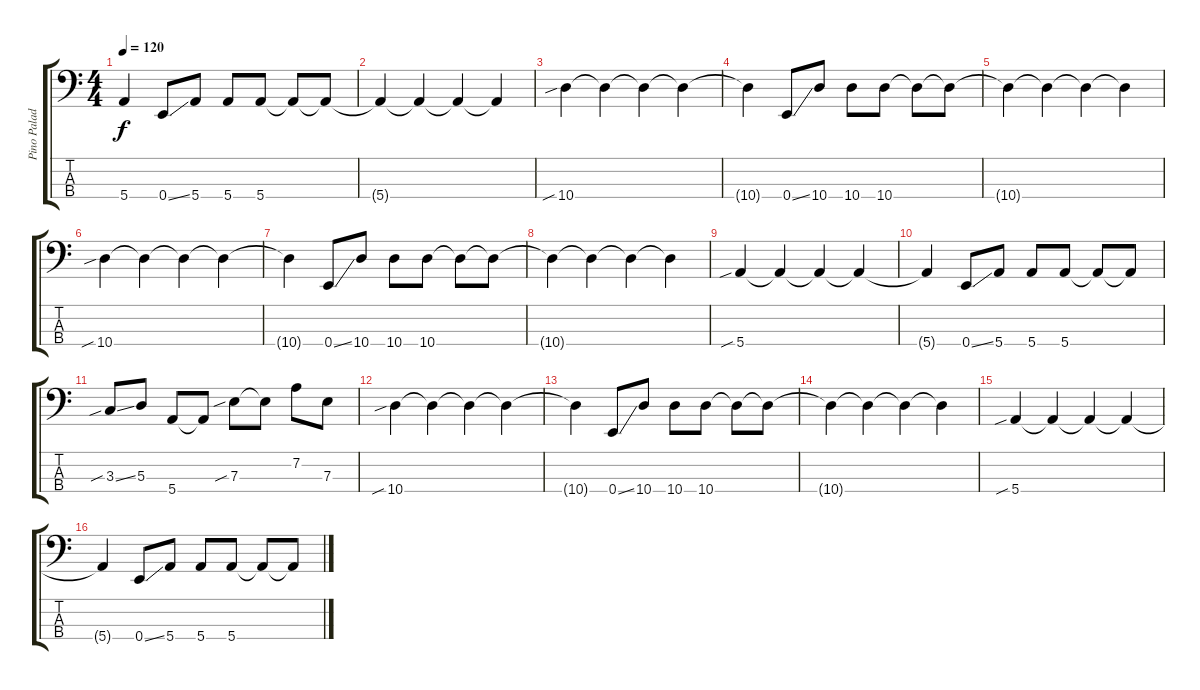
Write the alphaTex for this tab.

\track ("Pino Paladino" "Pino Palad") {instrument electricbassfinger}
\staff {score tabs}
\tuning (G2 D2 A1 E1) {hide}
\ts (4 4)
\tempo 120
\clef f4
\ks c
5.4{t}.4{dy f} 0.4{ss}.8 5.4.8 5.4.8 5.4.8 5.4{t}.8 5.4{t}.8 |
5.4{t}.4 5.4{t}.4 5.4{t}.4 5.4{t}.4 |
10.4{sib}.4 10.4{t}.4 10.4{t}.4 10.4{t}.4 |
10.4{t}.4 0.4{ss}.8 10.4.8 10.4.8 10.4.8 10.4{t}.8 10.4{t}.8 |
10.4{t}.4 10.4{t}.4 10.4{t}.4 10.4{t}.4 |
10.4{sib}.4 10.4{t}.4 10.4{t}.4 10.4{t}.4 |
10.4{t}.4 0.4{ss}.8 10.4.8 10.4.8 10.4.8 10.4{t}.8 10.4{t}.8 |
10.4{t}.4 10.4{t}.4 10.4{t}.4 10.4{t}.4 |
5.4{sib}.4 5.4{t}.4 5.4{t}.4 5.4{t}.4 |
5.4{t}.4 0.4{ss}.8 5.4.8 5.4.8 5.4.8 5.4{t}.8 5.4{t}.8 |
3.3{sib ss}.8 5.3.8 5.4.8 5.4{t}.8 7.3{sib}.8 7.3{t}.8 7.2.8 7.3.8 |
10.4{sib}.4 10.4{t}.4 10.4{t}.4 10.4{t}.4 |
10.4{t}.4 0.4{ss}.8 10.4.8 10.4.8 10.4.8 10.4{t}.8 10.4{t}.8 |
10.4{t}.4 10.4{t}.4 10.4{t}.4 10.4{t}.4 |
5.4{sib}.4 5.4{t}.4 5.4{t}.4 5.4{t}.4 |
5.4{t}.4 0.4{ss}.8 5.4.8 5.4.8 5.4.8 5.4{t}.8 5.4{t}.8
